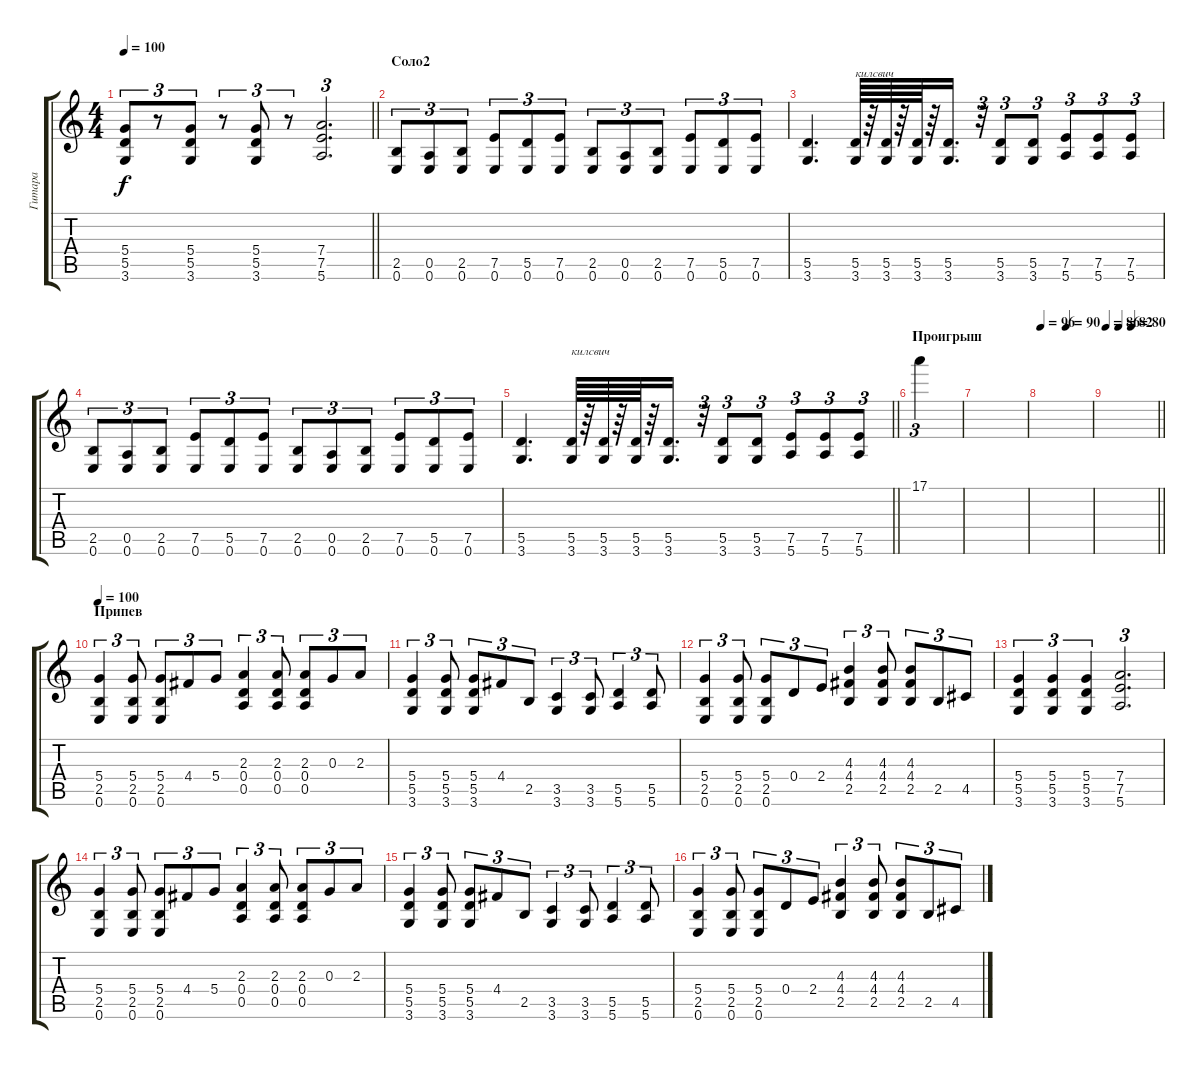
\track ("Гитара" "Гитара") {instrument distortionguitar}
\staff {score tabs}
\tuning (E4 B3 G3 D3 A2 E2) {hide}
\ts (4 4)
\tempo 100
\clef g2
\barLineRight lightlight
\ks c
(5.4 5.5 3.6).8{tu (3 2) dy f} r.8{tu (3 2)} (5.4 5.5 3.6).8{tu (3 2)} r.8{tu (3 2)} (5.4 5.5 3.6).8{tu (3 2)} r.8{tu (3 2)} (7.4 7.5 5.6).2{d tu (3 2)} |
\section ("" "Соло2")
(2.5 0.6).8{tu (3 2)} (0.5 0.6).8{tu (3 2)} (2.5 0.6).8{tu (3 2)} (7.5 0.6).8{tu (3 2)} (5.5 0.6).8{tu (3 2)} (7.5 0.6).8{tu (3 2)} (2.5 0.6).8{tu (3 2)} (0.5 0.6).8{tu (3 2)} (2.5 0.6).8{tu (3 2)} (7.5 0.6).8{tu (3 2)} (5.5 0.6).8{tu (3 2)} (7.5 0.6).8{tu (3 2)} |
(5.5 3.6).4{d} (5.5 3.6).64{txt "килсвич"} r.64 (5.5 3.6).64 r.64 (5.5 3.6).64 r.64 (5.5 3.6).16{d} r.32{tu (3 2)} (5.5 3.6).8{tu (3 2)} (5.5 3.6).8{tu (3 2)} (7.5 5.6).8{tu (3 2)} (7.5 5.6).8{tu (3 2)} (7.5 5.6).8{tu (3 2)} |
(2.5 0.6).8{tu (3 2)} (0.5 0.6).8{tu (3 2)} (2.5 0.6).8{tu (3 2)} (7.5 0.6).8{tu (3 2)} (5.5 0.6).8{tu (3 2)} (7.5 0.6).8{tu (3 2)} (2.5 0.6).8{tu (3 2)} (0.5 0.6).8{tu (3 2)} (2.5 0.6).8{tu (3 2)} (7.5 0.6).8{tu (3 2)} (5.5 0.6).8{tu (3 2)} (7.5 0.6).8{tu (3 2)} |
\barLineRight lightlight
(5.5 3.6).4{d} (5.5 3.6).64{txt "килсвич"} r.64 (5.5 3.6).64 r.64 (5.5 3.6).64 r.64 (5.5 3.6).16{d} r.32{tu (3 2)} (5.5 3.6).8{tu (3 2)} (5.5 3.6).8{tu (3 2)} (7.5 5.6).8{tu (3 2)} (7.5 5.6).8{tu (3 2)} (7.5 5.6).8{tu (3 2)} |
\section ("" "Проигрыш")
17.1.4{tu (3 2)} |
|
\tempo 96
\tempo (90 0.5)
|
\tempo 86
\tempo (82 0.25)
\tempo (80 0.5)
\barLineRight lightlight
|
\section ("" "Припев")
\tempo 100
(5.4 2.5 0.6).4{tu (3 2)} (5.4 2.5 0.6).8{tu (3 2)} (5.4 2.5 0.6).8{tu (3 2)} 4.4.8{tu (3 2)} 5.4.8{tu (3 2)} (2.3 0.4 0.5).4{tu (3 2)} (2.3 0.4 0.5).8{tu (3 2)} (2.3 0.4 0.5).8{tu (3 2)} 0.3.8{tu (3 2)} 2.3.8{tu (3 2)} |
(5.4 5.5 3.6).4{tu (3 2)} (5.4 5.5 3.6).8{tu (3 2)} (5.4 5.5 3.6).8{tu (3 2)} 4.4.8{tu (3 2)} 2.5.8{tu (3 2)} (3.5 3.6).4{tu (3 2)} (3.5 3.6).8{tu (3 2)} (5.5 5.6).4{tu (3 2)} (5.5 5.6).8{tu (3 2)} |
(5.4 2.5 0.6).4{tu (3 2)} (5.4 2.5 0.6).8{tu (3 2)} (5.4 2.5 0.6).8{tu (3 2)} 0.4.8{tu (3 2)} 2.4.8{tu (3 2)} (4.3 4.4 2.5).4{tu (3 2)} (4.3 4.4 2.5).8{tu (3 2)} (4.3 4.4 2.5).8{tu (3 2)} 2.5.8{tu (3 2)} 4.5.8{tu (3 2)} |
(5.4 5.5 3.6).4{tu (3 2)} (5.4 5.5 3.6).4{tu (3 2)} (5.4 5.5 3.6).4{tu (3 2)} (7.4 7.5 5.6).2{d tu (3 2)} |
(5.4 2.5 0.6).4{tu (3 2)} (5.4 2.5 0.6).8{tu (3 2)} (5.4 2.5 0.6).8{tu (3 2)} 4.4.8{tu (3 2)} 5.4.8{tu (3 2)} (2.3 0.4 0.5).4{tu (3 2)} (2.3 0.4 0.5).8{tu (3 2)} (2.3 0.4 0.5).8{tu (3 2)} 0.3.8{tu (3 2)} 2.3.8{tu (3 2)} |
(5.4 5.5 3.6).4{tu (3 2)} (5.4 5.5 3.6).8{tu (3 2)} (5.4 5.5 3.6).8{tu (3 2)} 4.4.8{tu (3 2)} 2.5.8{tu (3 2)} (3.5 3.6).4{tu (3 2)} (3.5 3.6).8{tu (3 2)} (5.5 5.6).4{tu (3 2)} (5.5 5.6).8{tu (3 2)} |
(5.4 2.5 0.6).4{tu (3 2)} (5.4 2.5 0.6).8{tu (3 2)} (5.4 2.5 0.6).8{tu (3 2)} 0.4.8{tu (3 2)} 2.4.8{tu (3 2)} (4.3 4.4 2.5).4{tu (3 2)} (4.3 4.4 2.5).8{tu (3 2)} (4.3 4.4 2.5).8{tu (3 2)} 2.5.8{tu (3 2)} 4.5.8{tu (3 2)}
